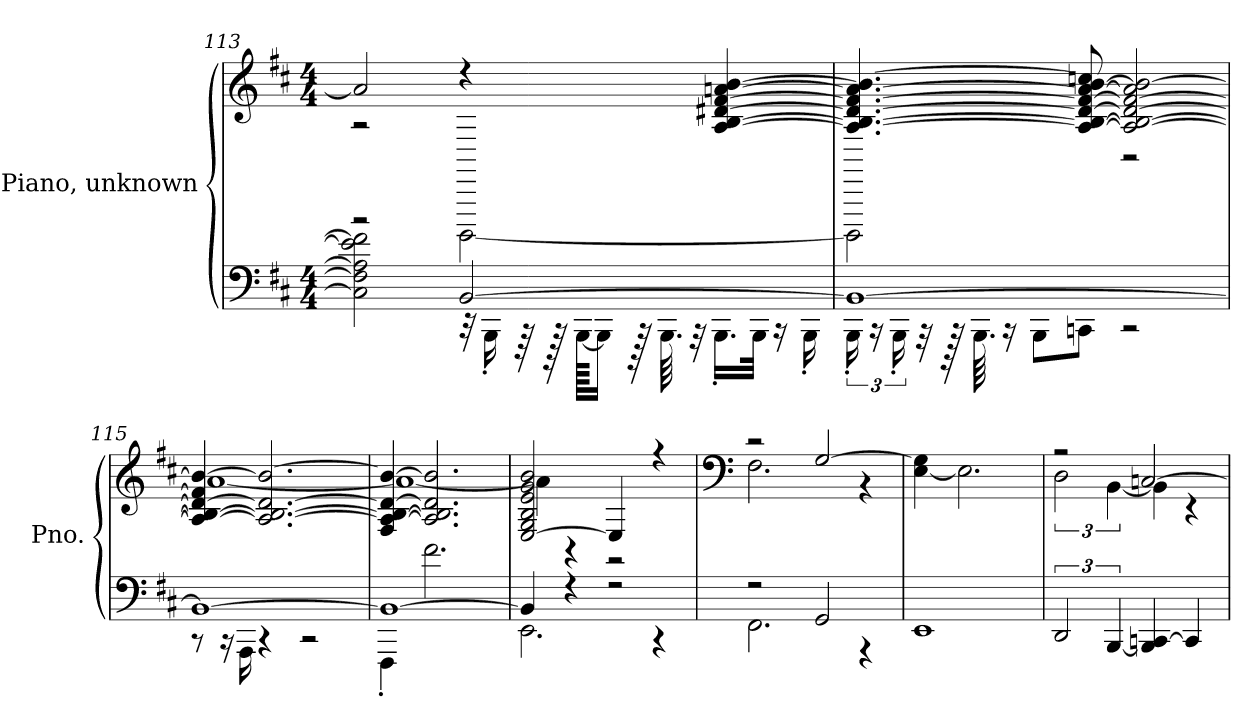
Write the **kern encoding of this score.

**kern	**kern
*part1	*part1
*staff2	*staff1
*I"Piano, unknown	*
*I'Pno.	*
*clefF4	*clefG2
*k[f#c#]	*k[f#c#]
*M4/4	*M4/4
=113	=113
*^	*^
2r	2C#\] 2F#\] 2A#\] 2e\] 2f#\]	2a#/]	2r
[2BB/	32r	4r	[2BBBB\
.	16BBB'\	.	.
.	64r	.	.
.	128r	.	.
.	[128BBB\KKKLL	.	.
.	16BBB\JJ]	.	.
.	128r	.	.
.	64.BBB\	.	.
.	32r	.	.
.	16.BBB'\LL	[4A/ [4B/ [4d#X/ [4f#/ [4an/ [4b/	.
.	32BBB\JJk	.	.
.	16r	.	.
.	16BBB'\	.	.
!!LO:LB:g=z	!!
=114	=114	=114	=114
1BB_	24BBB'\	4.A/_ 4.B/_ 4.d#/_ 4.f#/_ 4.a/_ 4.b/_	2BBBB\]
.	24r	.	.
.	24BBB'\	.	.
.	32r	.	.
.	128r	.	.
.	64.BBB\	.	.
.	16r	.	.
.	8BBB\L	.	.
.	8CCn\J	8A/_ 8B/_ 8d#/_ 8f#/_ 8a/_ 8b/_ 8ccn/	.
.	2r	2A/_ 2B/_ 2d#/_ 2f#/_ 2a/] 2b/_	2r
=115	=115	=115	=115
1BB_	8r	4A/_ 4B/_ 4d#/_ 4f#/] 4b/_	[1a
.	16r	.	.
.	16AAA\	.	.
.	4r	2.A/_ 2.B/_ 2.d#/_ 2.b/_	.
.	2r	.	.
=116	=116	=116	=116
1BB_	4FFF#'\	4F#/ 4A/_ 4B/_ 4d#/_ 4b/_	1a_
.	2.f#\	2.A/] 2.B/] 2.d#/] 2.b/]	.
=117	=117	=117	=117
4BB/]	2.EE\	[2E/ 2G/ 2B/ 2e/ 2g/ 2b/	4a\]
4r	.	.	4r
2r	.	4E/]	2r
.	4r	4r	.
=118	=118	=118	=118
*	*	*clefF4	*
2r	2.FF#\	2r	2.F#\
2GG/	.	[2G/	.
.	4r	.	4r
*v	*v	*	*
*	*v	*v
=119	=119
1EE	[4E\ 4G\]
.	2.E\]
!!LO:LB:g=z
=120	=120
*	*^
3DD/	2r	3D\
[6BBB/	.	[6BB\
4BBB/] [4CCn/	[2Cn/	4BB\]
4CC/]	.	4r
*	*v	*v
=	=
*-	*-
